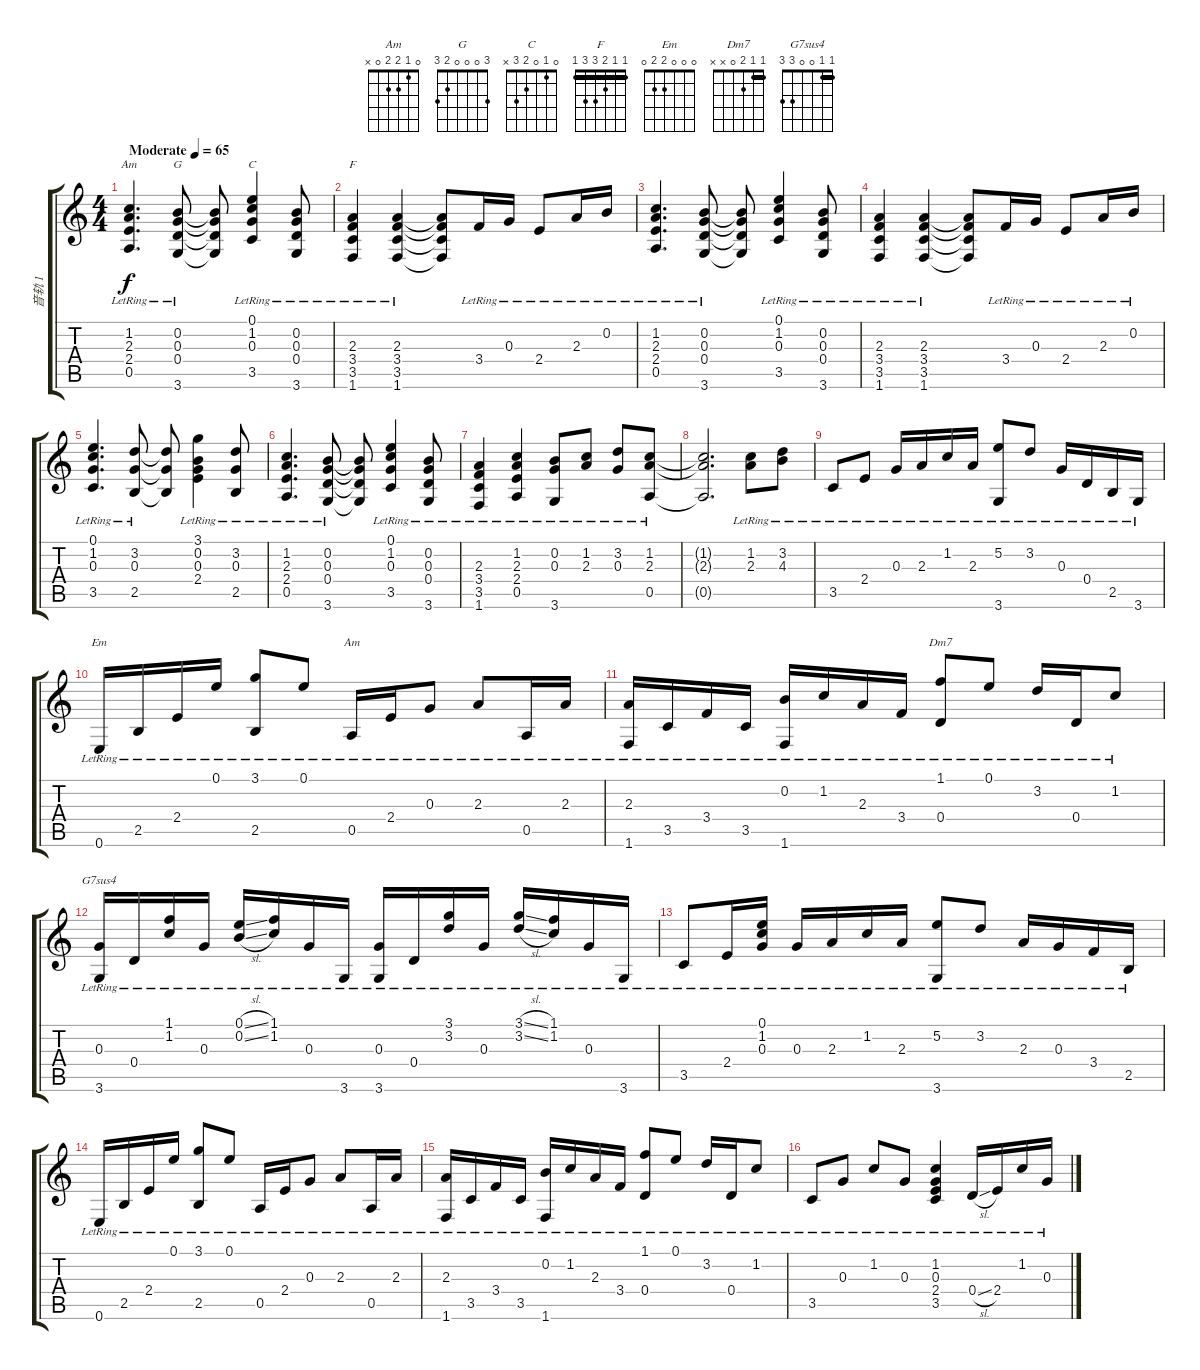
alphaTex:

\track ("音轨 1" "音轨 1") {instrument acousticguitarsteel}
\staff {score tabs}
\tuning (E4 B3 G3 D3 A2 E2) {hide}
\chord ("Am" x 1 2 2 0 x)
\chord ("G" 3 0 0 0 2 3)
\chord ("C" 0 1 0 2 3 x)
\chord ("F" 1 1 2 3 3 1) {barre 1}
\chord ("Em" 0 0 0 2 2 0)
\chord ("Am" 0 1 2 2 0 x)
\chord ("Dm7" 1 1 2 0 x x) {barre 1}
\chord ("G7sus4" 1 1 0 0 3 3) {barre 1}
\ts (4 4)
\tempo (65 "Moderate")
\clef g2
\ks c
(1.2{lr} 2.3{lr} 2.4{lr} 0.5{lr}).4{d ch "Am" dy f instrument acousticguitarsteel} (0.2{lr} 0.3{lr} 0.4{lr} 3.6{lr}).8{ch "G"} (0.2{t} 0.3{t} 0.4{t} 3.6{t}).8 (0.1{lr} 1.2{lr} 0.3{lr} 3.5{lr}).4{ch "C"} (0.2{lr} 0.3{lr} 0.4{lr} 3.6{lr}).8 |
(2.3{lr} 3.4{lr} 3.5{lr} 1.6{lr}).4{ch "F"} (2.3{lr} 3.4{lr} 3.5{lr} 1.6{lr}).4 (2.3{t} 3.4{t} 3.5{t} 1.6{t}).8 3.4{lr}.16 0.3{lr}.16 2.4{lr}.8 2.3{lr}.16 0.2{lr}.16 |
(1.2{lr} 2.3{lr} 2.4{lr} 0.5{lr}).4{d} (0.2{lr} 0.3{lr} 0.4{lr} 3.6{lr}).8{txt ""} (0.2{t} 0.3{t} 0.4{t} 3.6{t}).8 (0.1{lr} 1.2{lr} 0.3{lr} 3.5{lr}).4 (0.2{lr} 0.3{lr} 0.4{lr} 3.6{lr}).8 |
(2.3{lr} 3.4{lr} 3.5{lr} 1.6{lr}).4 (2.3{lr} 3.4{lr} 3.5{lr} 1.6{lr}).4 (2.3{t} 3.4{t} 3.5{t} 1.6{t}).8 3.4{lr}.16 0.3{lr}.16 2.4{lr}.8 2.3{lr}.16 0.2{lr}.16 |
(0.1{lr} 1.2{lr} 0.3{lr} 3.5{lr}).4{d} (3.2{lr} 0.3{lr} 2.5{lr}).8 (3.2{t} 0.3{t} 2.5{t}).8 (3.1{lr} 0.2{lr} 0.3{lr} 2.4{lr}).4 (3.2{lr} 0.3{lr} 2.5{lr}).8 |
(1.2{lr} 2.3{lr} 2.4{lr} 0.5{lr}).4{d} (0.2{lr} 0.3{lr} 0.4{lr} 3.6{lr}).8 (0.2{t} 0.3{t} 0.4{t} 3.6{t}).8 (0.1{lr} 1.2{lr} 0.3{lr} 3.5{lr}).4 (0.2{lr} 0.3{lr} 0.4{lr} 3.6{lr}).8 |
(2.3{lr} 3.4{lr} 3.5{lr} 1.6{lr}).4 (1.2{lr} 2.3{lr} 2.4{lr} 0.5{lr}).4 (0.2{lr} 0.3{lr} 3.6{lr}).8 (1.2{lr} 2.3{lr}).8 (3.2{lr} 0.3{lr}).8 (1.2{lr} 2.3{lr} 0.5{lr}).8 |
(1.2{t} 2.3{t} 0.5{t}).2{d} (1.2{lr} 2.3{lr}).8 (3.2{lr} 4.3{lr}).8 |
3.5{lr}.8 2.4{lr}.8 0.3{lr}.16 2.3{lr}.16 1.2{lr}.16 2.3{lr}.16 (5.2{lr} 3.6{lr}).8 3.2{lr}.8 0.3{lr}.16 0.4{lr}.16 2.5{lr}.16 3.6{lr}.16 |
0.6{lr}.16{ch "Em"} 2.5{lr}.16 2.4{lr}.16 0.1{lr}.16 (3.1{lr} 2.5{lr}).8 0.1{lr}.8 0.5{lr}.16{ch "Am"} 2.4{lr}.16 0.3{lr}.8 2.3{lr}.8 0.5{lr}.16 2.3{lr}.16 |
(2.3{lr} 1.6{lr}).16 3.5{lr}.16 3.4{lr}.16 3.5{lr}.16 (0.2{lr} 1.6{lr}).16 1.2{lr}.16 2.3{lr}.16 3.4{lr}.16 (1.1{lr} 0.4{lr}).8{ch "Dm7"} 0.1{lr}.8 3.2{lr}.16 0.4{lr}.16 1.2{lr}.8 |
(0.3{lr} 3.6{lr}).16{ch "G7sus4"} 0.4{lr}.16 (1.1{lr} 1.2{lr}).16 0.3{lr}.16 (0.1{sl lr} 0.2{sl lr}).16 (1.1{lr} 1.2{lr}).16 0.3{lr}.16 3.6{lr}.16 (0.3{lr} 3.6{lr}).16 0.4{lr}.16 (3.1{lr} 3.2{lr}).16 0.3{lr}.16 (3.1{sl lr} 3.2{sl lr}).16 (1.1{lr} 1.2{lr}).16 0.3{lr}.16 3.6{lr}.16 |
3.5{lr}.8 2.4{lr}.16 (0.1{lr} 1.2{lr} 0.3{lr}).16 0.3{lr}.16 2.3{lr}.16 1.2{lr}.16 2.3{lr}.16 (5.2{lr} 3.6{lr}).8 3.2{lr}.8 2.3{lr}.16 0.3{lr}.16 3.4{lr}.16 2.5{lr}.16 |
0.6{lr}.16 2.5{lr}.16 2.4{lr}.16 0.1{lr}.16 (3.1{lr} 2.5{lr}).8 0.1{lr}.8 0.5{lr}.16 2.4{lr}.16 0.3{lr}.8 2.3{lr}.8 0.5{lr}.16 2.3{lr}.16 |
(2.3{lr} 1.6{lr}).16 3.5{lr}.16 3.4{lr}.16 3.5{lr}.16 (0.2{lr} 1.6{lr}).16 1.2{lr}.16 2.3{lr}.16 3.4{lr}.16 (1.1{lr} 0.4{lr}).8 0.1{lr}.8 3.2{lr}.16 0.4{lr}.16 1.2{lr}.8 |
3.5{lr}.8{txt ""} 0.3{lr}.8 1.2{lr}.8 0.3{lr}.8 (1.2{lr} 0.3{lr} 2.4{lr} 3.5{lr}).4 0.4{sl lr}.16 2.4{lr}.16 1.2{lr}.16 0.3{lr}.16
